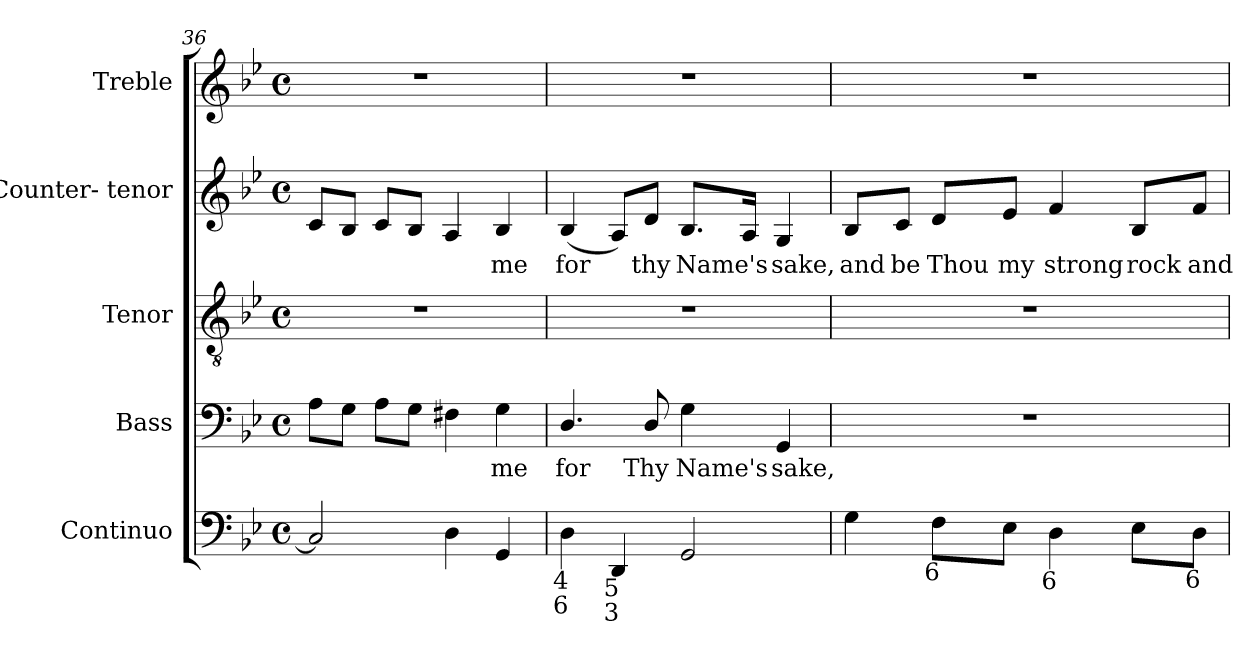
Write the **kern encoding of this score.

**kern	**kern	**text	**kern	**kern	**text	**kern
*part5	*part4	*part4	*part3	*part2	*part2	*part1
*staff5	*staff4	*staff4	*staff3	*staff2	*staff2	*staff1
*I"Continuo	*I"Bass	*	*I"Tenor	*I"Counter- tenor	*	*I"Treble
*I'C.	*I'B.	*	*I'T.	*I'Ct.	*	*I'Tr.
*clefF4	*clefF4	*	*clefGv2	*clefG2	*	*clefG2
*	*	*	*ITrd7c12	*	*	*
*k[b-e-]	*k[b-e-]	*	*k[b-e-]	*k[b-e-]	*	*k[b-e-]
*B-:	*B-:	*	*B-:	*B-:	*	*B-:
*M4/4	*M4/4	*	*M4/4	*M4/4	*	*M4/4
*met(c)	*met(c)	*	*met(c)	*met(c)	*	*met(c)
=36	=36	=36	=36	=36	=36	=36
2Ci/]	8Ai\L	.	1r	8ci/L	.	1r
.	8Gi\J	.	.	8B-i/J	.	.
.	8Ai\L	.	.	8ci/L	.	.
.	8Gi\J	.	.	8B-i/J	.	.
4Di\	4F#Xi\	.	.	4Ai/	.	.
!	!	!LO:LY:b:color=#000000	!	!	!	!
!	!	!	!	!	!LO:LY:b:color=#000000	!
4GGi/	4Gi\	me	.	4B-i/	me	.
=37	=37	=37	=37	=37	=37	=37
!	!	!LO:LY:b:color=#000000	!	!	!	!
!LO:TX:b:cj:t=4	!	!	!	!	!	!
!LO:TX:b:cj:t=6	!	!	!	!	!	!
!	!	!	!	!	!LO:LY:b:color=#000000	!
4Di\	4.Di/	for	1r	(4B-i/	for	1r
!LO:TX:b:cj:t=5	!	!	!	!	!	!
!LO:TX:b:cj:t=3	!	!	!	!	!	!
4DDi/	.	.	.	8Ai/L)	.	.
!	!	!LO:LY:b:color=#000000	!	!	!	!
!	!	!	!	!	!LO:LY:b:color=#000000	!
.	8Di/	Thy	.	8di/J	thy	.
!	!	!LO:LY:b:color=#000000	!	!	!	!
!	!	!	!	!	!LO:LY:b:color=#000000	!
2GGi/	4Gi\	Name's	.	8.B-i/L	Name's	.
.	.	.	.	16Ai/Jk	.	.
!	!	!LO:LY:b:color=#000000	!	!	!	!
!	!	!	!	!	!LO:LY:b:color=#000000	!
.	4GGi/	sake,	.	4Gi/	sake,	.
!!LO:PB:g=z
=38	=38	=38	=38	=38	=38	=38
!	!	!	!	!	!LO:LY:b:color=#000000	!
4Gi\	1r	.	1r	8B-i/L	and	1r
!	!	!	!	!	!LO:LY:b:color=#000000	!
.	.	.	.	8ci/J	be	.
!LO:TX:b:cj:t=6	!	!	!	!	!	!
!	!	!	!	!	!LO:LY:b:color=#000000	!
8Fi\L	.	.	.	8di/L	Thou	.
!	!	!	!	!	!LO:LY:b:color=#000000	!
8E-i\J	.	.	.	8e-i/J	my	.
!LO:TX:b:cj:t=6	!	!	!	!	!	!
!	!	!	!	!	!LO:LY:b:color=#000000	!
4Di\	.	.	.	4fi/	strong	.
!	!	!	!	!	!LO:LY:b:color=#000000	!
8E-i\L	.	.	.	8B-i/L	rock	.
!LO:TX:b:cj:t=6	!	!	!	!	!	!
!	!	!	!	!	!LO:LY:b:color=#000000	!
8Di\J	.	.	.	8fi/J	and	.
=	=	=	=	=	=	=
*-	*-	*-	*-	*-	*-	*-
